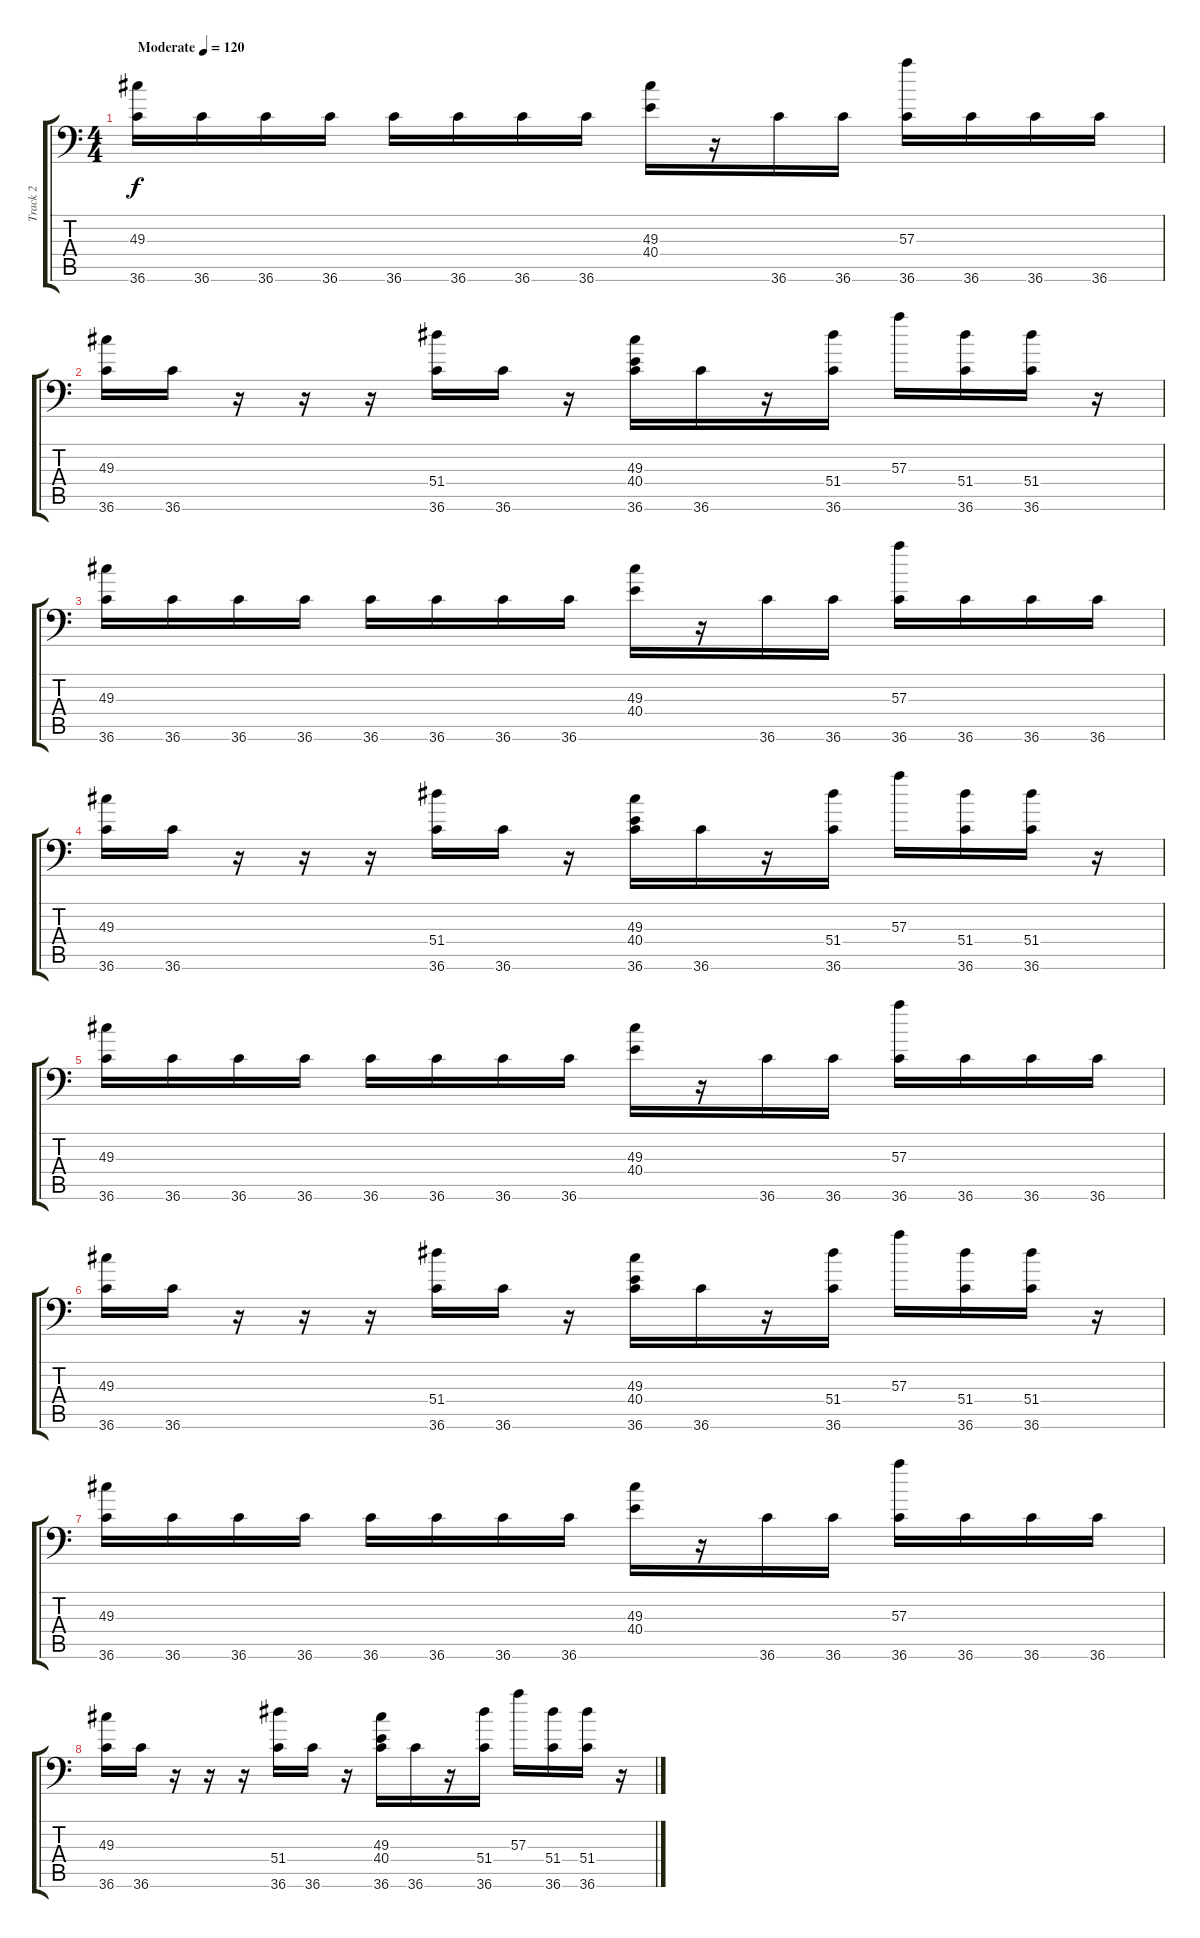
\track ("Track 2" "Track 2") {instrument acousticgrandpiano}
\staff {score tabs}
\tuning (C-1 C-1 C-1 C-1 C-1 C-1) {hide}
\ts (4 4)
\tempo (120 "Moderate")
\clef f4
\ks c
(49.3 36.6).16{dy f instrument acousticgrandpiano} 36.6.16 36.6.16 36.6.16 36.6.16 36.6.16 36.6.16 36.6.16 (49.3 40.4).16 r.16 36.6.16 36.6.16 (57.3 36.6).16 36.6.16 36.6.16 36.6.16 |
(49.3 36.6).16 36.6.16 r.16 r.16 r.16 (51.4 36.6).16 36.6.16 r.16 (49.3 40.4 36.6).16 36.6.16 r.16 (51.4 36.6).16 57.3.16 (51.4 36.6).16 (51.4 36.6).16 r.16 |
(49.3 36.6).16 36.6.16 36.6.16 36.6.16 36.6.16 36.6.16 36.6.16 36.6.16 (49.3 40.4).16 r.16 36.6.16 36.6.16 (57.3 36.6).16 36.6.16 36.6.16 36.6.16 |
(49.3 36.6).16 36.6.16 r.16 r.16 r.16 (51.4 36.6).16 36.6.16 r.16 (49.3 40.4 36.6).16 36.6.16 r.16 (51.4 36.6).16 57.3.16 (51.4 36.6).16 (51.4 36.6).16 r.16 |
(49.3 36.6).16 36.6.16 36.6.16 36.6.16 36.6.16 36.6.16 36.6.16 36.6.16 (49.3 40.4).16 r.16 36.6.16 36.6.16 (57.3 36.6).16 36.6.16 36.6.16 36.6.16 |
(49.3 36.6).16 36.6.16 r.16 r.16 r.16 (51.4 36.6).16 36.6.16 r.16 (49.3 40.4 36.6).16 36.6.16 r.16 (51.4 36.6).16 57.3.16 (51.4 36.6).16 (51.4 36.6).16 r.16 |
(49.3 36.6).16 36.6.16 36.6.16 36.6.16 36.6.16 36.6.16 36.6.16 36.6.16 (49.3 40.4).16 r.16 36.6.16 36.6.16 (57.3 36.6).16 36.6.16 36.6.16 36.6.16 |
(49.3 36.6).16 36.6.16 r.16 r.16 r.16 (51.4 36.6).16 36.6.16 r.16 (49.3 40.4 36.6).16 36.6.16 r.16 (51.4 36.6).16 57.3.16 (51.4 36.6).16 (51.4 36.6).16 r.16
